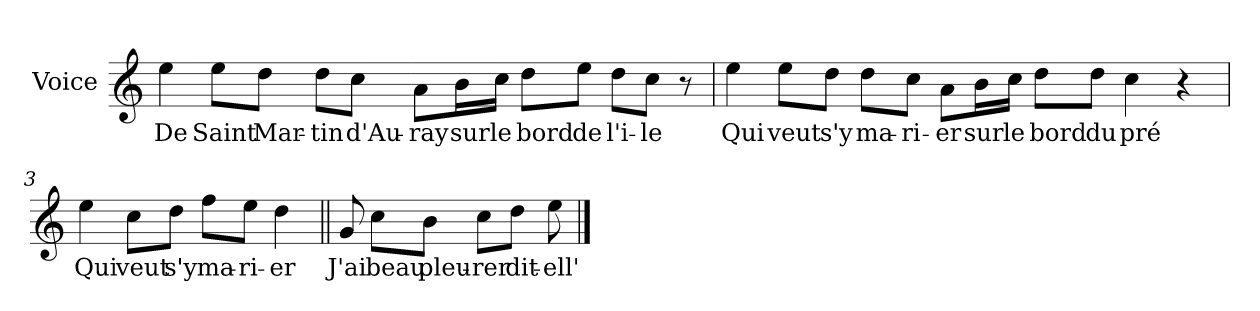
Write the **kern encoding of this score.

**kern	**text
*part1	*part1
*staff1	*staff1
*I"Voice	*
*I'V	*
*clefG2	*
*k[]	*
*C:	*
=1	=1
4ee\	De
8ee\L	Saint
8dd\J	Mar-
8dd\L	-tin
8cc\J	d'Au-
8a\L	-ray
16b\L	sur
16cc\JJ	le
8dd\L	bord
8ee\J	de
8dd\L	l'i-
8cc\J	-le
8r	.
=2	=2
4ee\	Qui
8ee\L	veut
8dd\J	s'y
8dd\L	ma-
8cc\J	-ri-
8a\L	-er
16b\L	sur
16cc\JJ	le
8dd\L	bord
8dd\J	du
4cc\	pré
4r	.
!!LO:LB:g=z
=3	=3
4ee\	Qui
8cc\L	veut
8dd\J	s'y
8ff\L	ma-
8ee\J	-ri-
4dd\	-er
=4||	=4||
8g/	J'ai
8cc\L	beau
8b\J	pleu-
8cc\L	-rer
8dd\J	dit-
8ee\	-ell'
==	==
*-	*-
